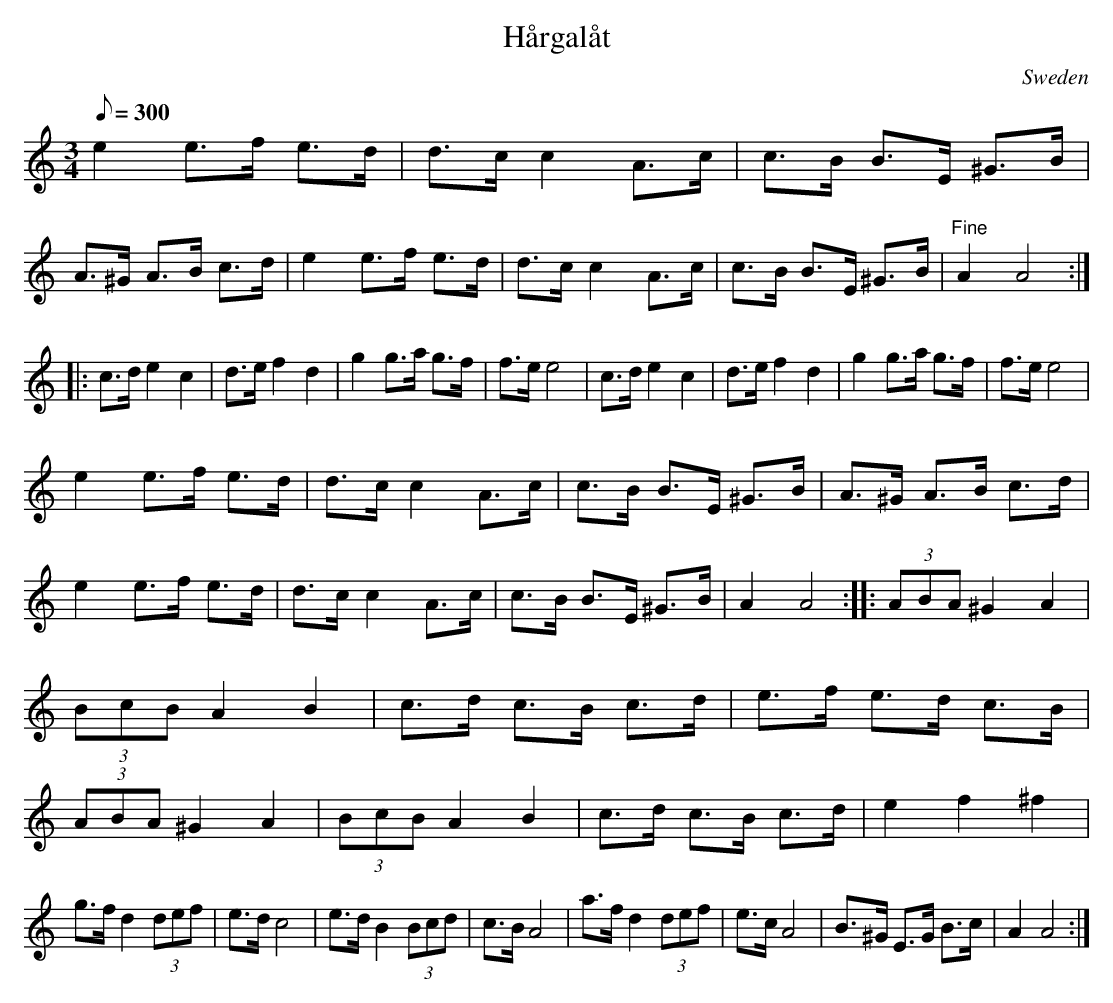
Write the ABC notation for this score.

X:1
T:Hårgalåt
M:3/4
O:Sweden
Q:1/8=300
K:A minor
e2 e>f e>d|d>c c2 A>c|\
c>B B>E ^G>B|A>^G A>B c>d|\
e2 e>f e>d|d>c c2 A>c|\
c>B B>E ^G>B|"Fine"A2 A4::
c>d e2c2|d>ef2d2|g2g>a g>f|f>ee4|\
c>d e2c2|d>ef2d2|g2g>a g>f|f>ee4|
e2e>f e>d|d>cc2A>c|c>B B>E ^G>B|A>^G A>B c>d|\
e2e>f e>d|d>c c2A>c|c>B B>E ^G>B|A2A4 :|\
|:\
(3ABA ^G2A2|(3BcB A2B2|c>d c>B c>d|e>f e>d c>B|\
(3ABA ^G2A2|(3BcB A2B2|c>d c>B c>d|e2f2^f2|
g>fd2 (3def|e>dc4| e>dB2(3Bcd|c>BA4|\
a>fd2(3def|e>cA4|B>^G E>G B>c|A2A4:|
